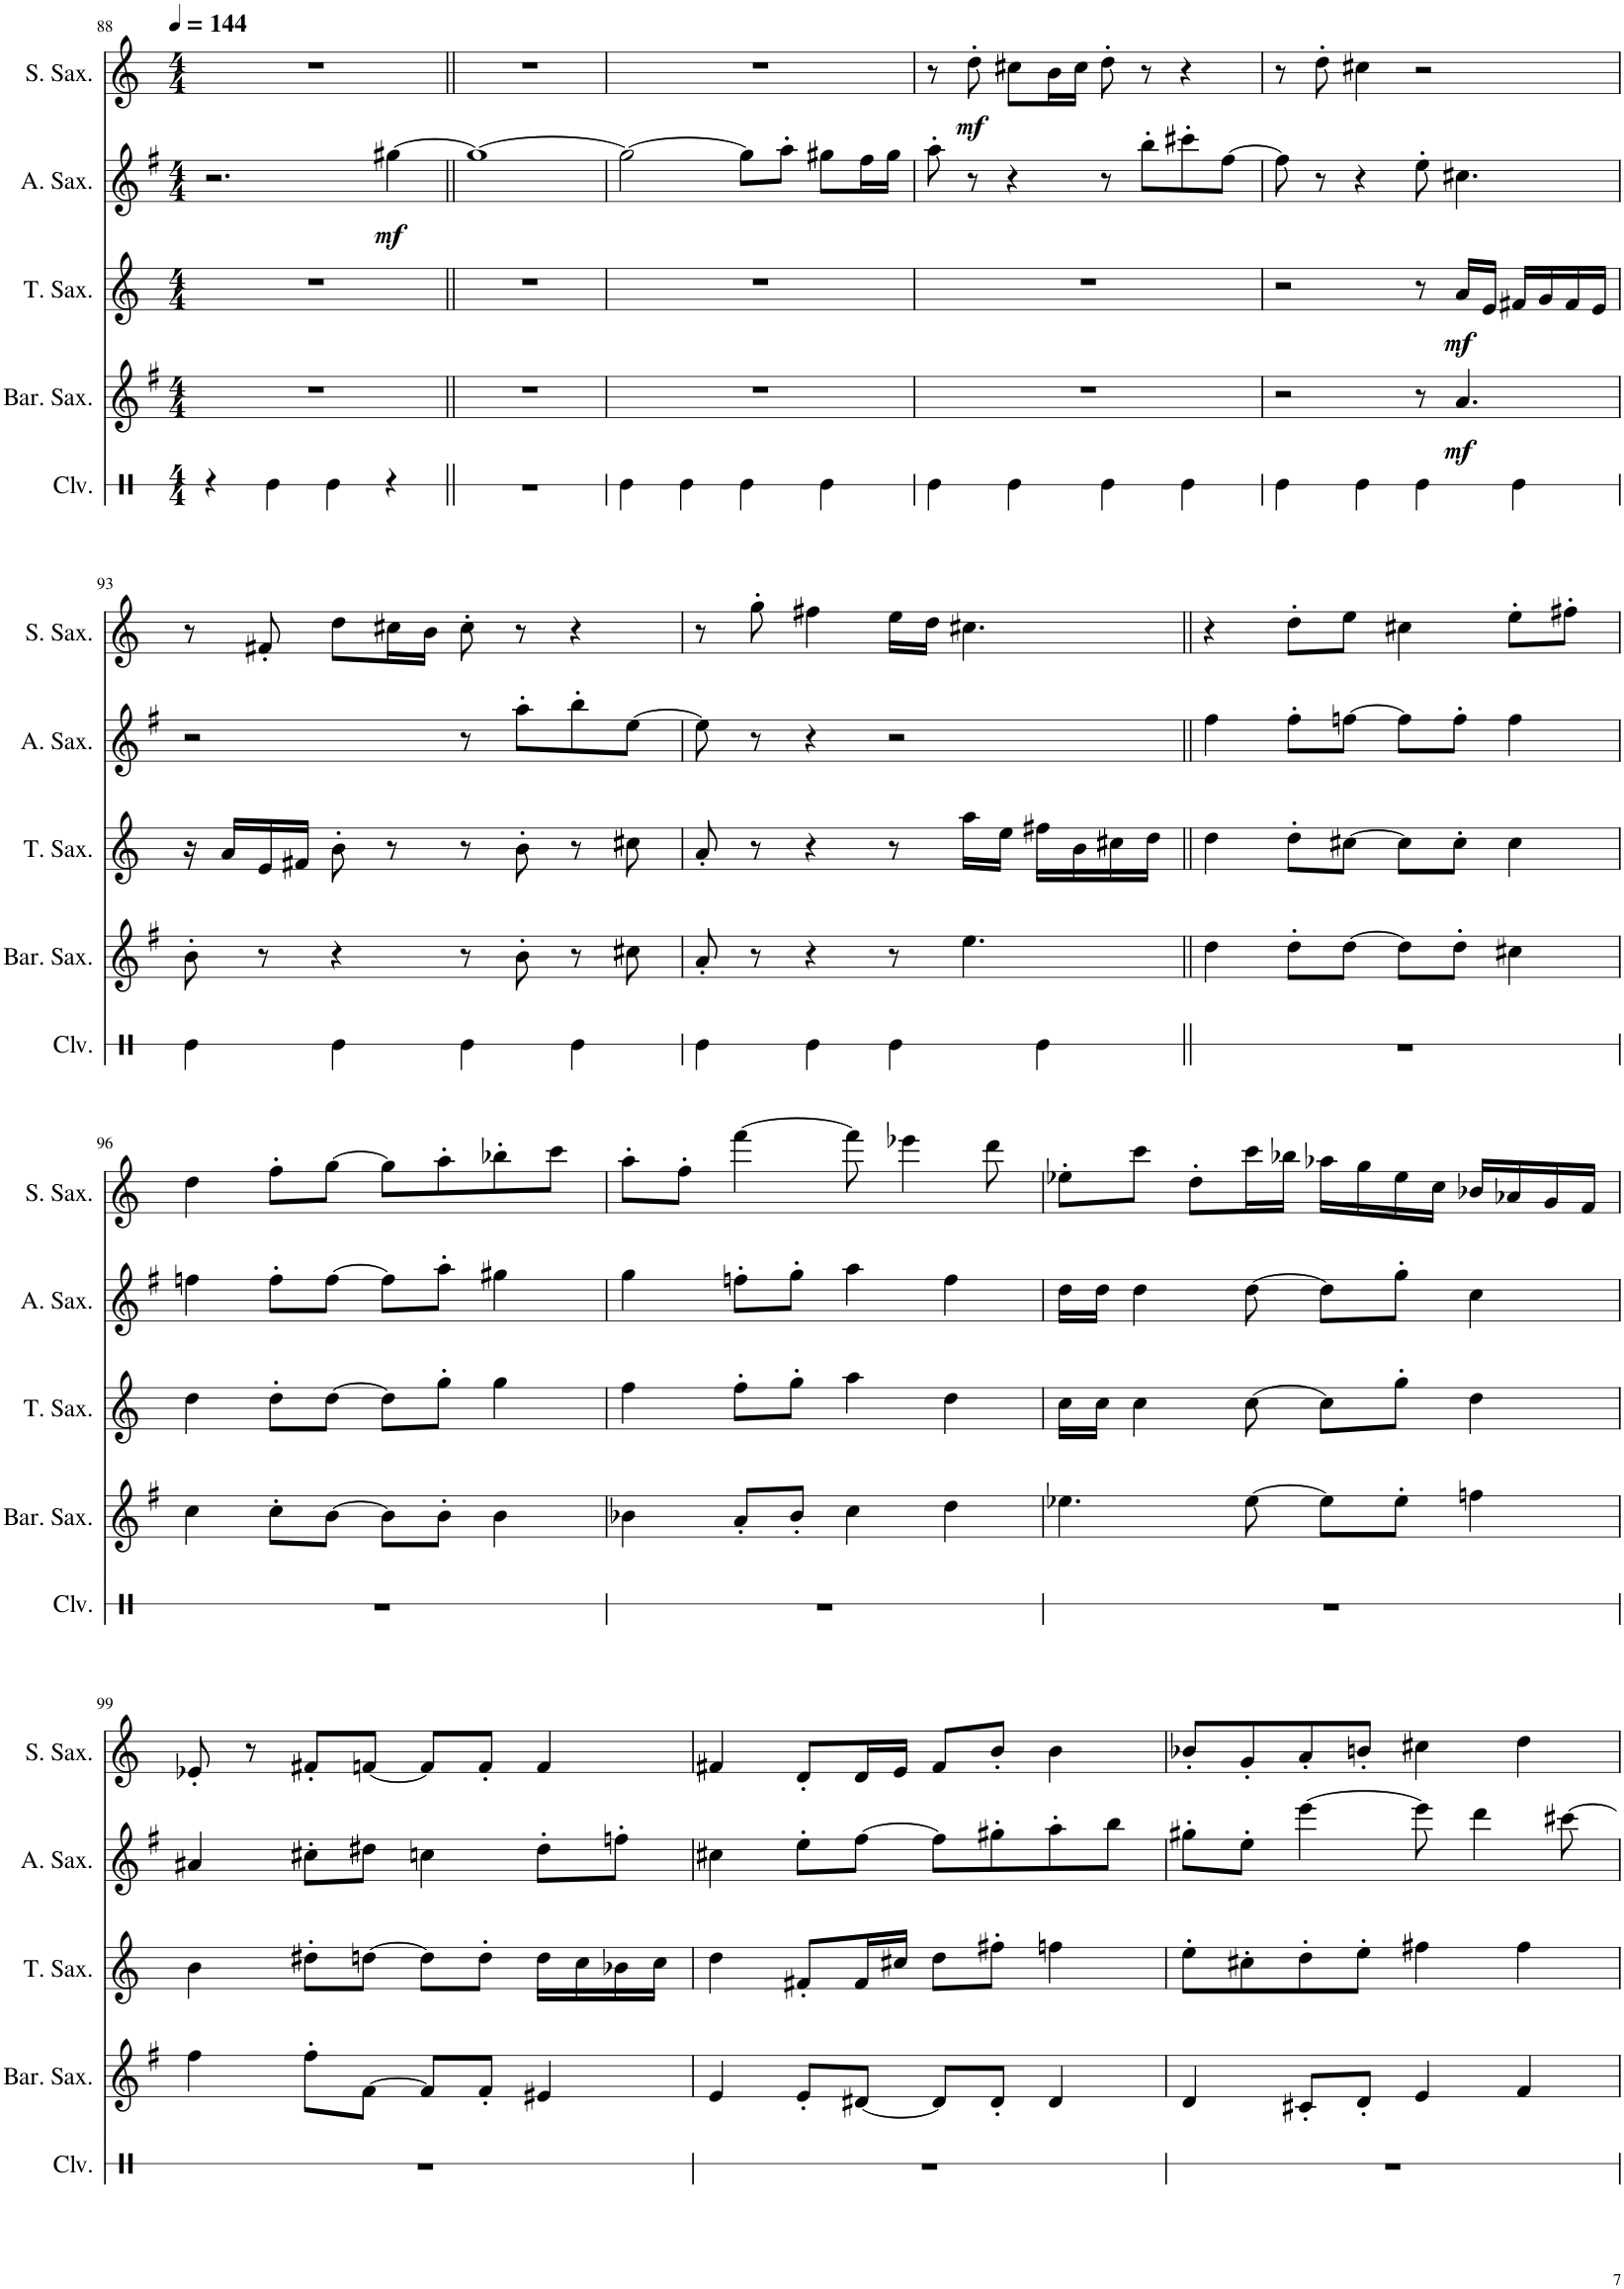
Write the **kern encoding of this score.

**kern	**kern	**dynam	**kern	**dynam	**kern	**dynam	**kern	**dynam
*part5	*part4	*part4	*part3	*part3	*part2	*part2	*part1	*part1
*staff5	*staff4	*staff4	*staff3	*staff3	*staff2	*staff2	*staff1	*staff1
*I"クラベス	*I"バリトンサックス	*	*I"テナーサックス	*	*I"アルトサックス	*	*I"ソプラノサックス	*
!!LO:PB:g=z
*clefX	*clefG2	*	*clefG2	*	*clefG2	*	*clefG2	*
*	*Trd12c21	*	*Trd8c14	*	*Trd5c9	*	*Trd1c2	*
*k[]	*k[f#]	*	*k[]	*	*k[f#]	*	*k[]	*
*M4/4	*M4/4	*	*M4/4	*	*M4/4	*	*M4/4	*
*MM144	*MM144	*	*MM144	*	*MM144	*	*MM144	*
=88	=88	=88	=88	=88	=88	=88	=88	=88
4r	1r	.	1r	.	2.r	.	1r	.
4Re\	.	.	.	.	.	.	.	.
4Re\	.	.	.	.	.	.	.	.
!	!	!	!	!	!	!LO:DY:b	!	!
4r	.	.	.	.	[4gg#X\	mf	.	.
=89||	=89||	=89||	=89||	=89||	=89||	=89||	=89||	=89||
1r	1r	.	1r	.	1gg#_	.	1r	.
=90	=90	=90	=90	=90	=90	=90	=90	=90
4Re\	1r	.	1r	.	2gg#\_	.	1r	.
4Re\	.	.	.	.	.	.	.	.
4Re\	.	.	.	.	8gg#\L]	.	.	.
.	.	.	.	.	8aa'\J	.	.	.
4Re\	.	.	.	.	8gg#X\L	.	.	.
.	.	.	.	.	16ff#\L	.	.	.
.	.	.	.	.	16gg#\JJ	.	.	.
=91	=91	=91	=91	=91	=91	=91	=91	=91
4Re\	1r	.	1r	.	8aa'\	.	8r	.
!	!	!	!	!	!	!	!	!LO:DY:b
.	.	.	.	.	8r	.	8dd'\	mf
4Re\	.	.	.	.	4r	.	8cc#X\L	.
.	.	.	.	.	.	.	16b\L	.
.	.	.	.	.	.	.	16cc#\JJ	.
4Re\	.	.	.	.	8r	.	8dd'\	.
.	.	.	.	.	8bb'\L	.	8r	.
4Re\	.	.	.	.	8ccc#X'\	.	4r	.
.	.	.	.	.	[8ff#\J	.	.	.
=92	=92	=92	=92	=92	=92	=92	=92	=92
4Re\	2r	.	2r	.	8ff#\]	.	8r	.
.	.	.	.	.	8r	.	8dd'\	.
4Re\	.	.	.	.	4r	.	4cc#X\	.
4Re\	8r	.	8r	.	8ee'\	.	2r	.
!	!	!LO:DY:b	!	!LO:DY:b	!	!	!	!
.	4.a/	mf	16a/LL	mf	4.cc#X\	.	.	.
.	.	.	16e/JJ	.	.	.	.	.
4Re\	.	.	16f#X/LL	.	.	.	.	.
.	.	.	16g/	.	.	.	.	.
.	.	.	16f#/	.	.	.	.	.
.	.	.	16e/JJ	.	.	.	.	.
!!LO:LB:g=z
=93	=93	=93	=93	=93	=93	=93	=93	=93
4Re\	8b'\	.	16r	.	2r	.	8r	.
.	.	.	16a/LL	.	.	.	.	.
.	8r	.	16e/	.	.	.	8f#X'/	.
.	.	.	16f#X/JJ	.	.	.	.	.
4Re\	4r	.	8b'\	.	.	.	8dd\L	.
.	.	.	8r	.	.	.	16cc#X\L	.
.	.	.	.	.	.	.	16b\JJ	.
4Re\	8r	.	8r	.	8r	.	8cc#'\	.
.	8b'\	.	8b'\	.	8aa'\L	.	8r	.
4Re\	8r	.	8r	.	8bb'\	.	4r	.
.	8cc#X\	.	8cc#X\	.	[8ee\J	.	.	.
=94	=94	=94	=94	=94	=94	=94	=94	=94
4Re\	8a'/	.	8a'/	.	8ee\]	.	8r	.
.	8r	.	8r	.	8r	.	8gg'\	.
4Re\	4r	.	4r	.	4r	.	4ff#X\	.
4Re\	8r	.	8r	.	2r	.	16ee\LL	.
.	.	.	.	.	.	.	16dd\JJ	.
.	4.ee\	.	16aa\LL	.	.	.	4.cc#X\	.
.	.	.	16ee\JJ	.	.	.	.	.
4Re\	.	.	16ff#X\LL	.	.	.	.	.
.	.	.	16b\	.	.	.	.	.
.	.	.	16cc#X\	.	.	.	.	.
.	.	.	16dd\JJ	.	.	.	.	.
=95||	=95||	=95||	=95||	=95||	=95||	=95||	=95||	=95||
1r	4dd\	.	4dd\	.	4ff#\	.	4r	.
.	8dd'\L	.	8dd'\L	.	8ff#'\L	.	8dd'\L	.
.	[8dd\J	.	[8cc#X\J	.	[8ffn\J	.	8ee\J	.
.	8dd\L]	.	8cc#\L]	.	8ff\L]	.	4cc#X\	.
.	8dd'\J	.	8cc#'\J	.	8ff'\J	.	.	.
.	4cc#X\	.	4cc#\	.	4ff\	.	8ee'\L	.
.	.	.	.	.	.	.	8ff#X'\J	.
!!LO:LB:g=z
=96	=96	=96	=96	=96	=96	=96	=96	=96
1r	4cc\	.	4dd\	.	4ffn\	.	4dd\	.
.	8cc'\L	.	8dd'\L	.	8ff'\L	.	8ff'\L	.
.	[8b\J	.	[8dd\J	.	[8ff\J	.	[8gg\J	.
.	8b\L]	.	8dd\L]	.	8ff\L]	.	8gg\L]	.
.	8b'\J	.	8gg'\J	.	8aa'\J	.	8aa'\	.
.	4b\	.	4gg\	.	4gg#X\	.	8bb-X'\	.
.	.	.	.	.	.	.	8ccc\J	.
=97	=97	=97	=97	=97	=97	=97	=97	=97
1r	4b-X\	.	4ff\	.	4gg\	.	8aa'\L	.
.	.	.	.	.	.	.	8ff'\J	.
.	8a'/L	.	8ff'\L	.	8ffn'\L	.	[4fff\	.
.	8b-'/J	.	8gg'\J	.	8gg'\J	.	.	.
.	4cc\	.	4aa\	.	4aa\	.	8fff\]	.
.	.	.	.	.	.	.	4eee-X\	.
.	4dd\	.	4dd\	.	4ff\	.	.	.
.	.	.	.	.	.	.	8ddd\	.
=98	=98	=98	=98	=98	=98	=98	=98	=98
1r	4.ee-X\	.	16cc\LL	.	16dd\LL	.	8ee-X'\L	.
.	.	.	16cc\JJ	.	16dd\JJ	.	.	.
.	.	.	4cc\	.	4dd\	.	8ccc\J	.
.	.	.	.	.	.	.	8dd'\L	.
.	[8ee-\	.	[8cc\	.	[8dd\	.	16ccc\L	.
.	.	.	.	.	.	.	16bb-X\JJ	.
.	8ee-\L]	.	8cc\L]	.	8dd\L]	.	16aa-X\LL	.
.	.	.	.	.	.	.	16gg\	.
.	8ee-'\J	.	8gg'\J	.	8gg'\J	.	16ee-\	.
.	.	.	.	.	.	.	16cc\JJ	.
.	4ffn\	.	4dd\	.	4cc\	.	16b-X/LL	.
.	.	.	.	.	.	.	16a-X/	.
.	.	.	.	.	.	.	16g/	.
.	.	.	.	.	.	.	16f/JJ	.
!!LO:LB:g=z
=99	=99	=99	=99	=99	=99	=99	=99	=99
1r	4ff#\	.	4b\	.	4a#X/	.	8e-X'/	.
.	.	.	.	.	.	.	8r	.
.	8ff#'\L	.	8dd#X'\L	.	8cc#X'\L	.	8f#X'/L	.
.	[8f#\J	.	[8ddn\J	.	8dd#X\J	.	[8fn/J	.
.	8f#/L]	.	8dd\L]	.	4ccn\	.	8f/L]	.
.	8f#'/J	.	8dd'\J	.	.	.	8f'/J	.
.	4e#X/	.	16dd\LL	.	8dd#'\L	.	4f/	.
.	.	.	16cc\	.	.	.	.	.
.	.	.	16b-X\	.	8ffn'\J	.	.	.
.	.	.	16cc\JJ	.	.	.	.	.
=100	=100	=100	=100	=100	=100	=100	=100	=100
1r	4e/	.	4dd\	.	4cc#X\	.	4f#X/	.
.	8e'/L	.	8f#X'/L	.	8ee'\L	.	8d'/L	.
.	[8d#X/J	.	16f#/L	.	[8ff#\J	.	16d/L	.
.	.	.	16cc#X/JJ	.	.	.	16e/JJ	.
.	8d#/L]	.	8dd\L	.	8ff#\L]	.	8f#/L	.
.	8d#'/J	.	8ff#X'\J	.	8gg#X'\	.	8b'/J	.
.	4d#/	.	4ffn\	.	8aa'\	.	4b\	.
.	.	.	.	.	8bb\J	.	.	.
=101	=101	=101	=101	=101	=101	=101	=101	=101
1r	4d/	.	8ee'\L	.	8gg#X'\L	.	8b-X'/L	.
.	.	.	8cc#X'\	.	8ee'\J	.	8g'/	.
.	8c#X'/L	.	8dd'\	.	[4eee\	.	8a'/	.
.	8d'/J	.	8ee'\J	.	.	.	8bn'/J	.
.	4e/	.	4ff#X\	.	8eee\]	.	4cc#X\	.
.	.	.	.	.	4ddd\	.	.	.
.	4f#/	.	4ff#\	.	.	.	4dd\	.
.	.	.	.	.	[8ccc#X\	.	.	.
=	=	=	=	=	=	=	=	=
*-	*-	*-	*-	*-	*-	*-	*-	*-
